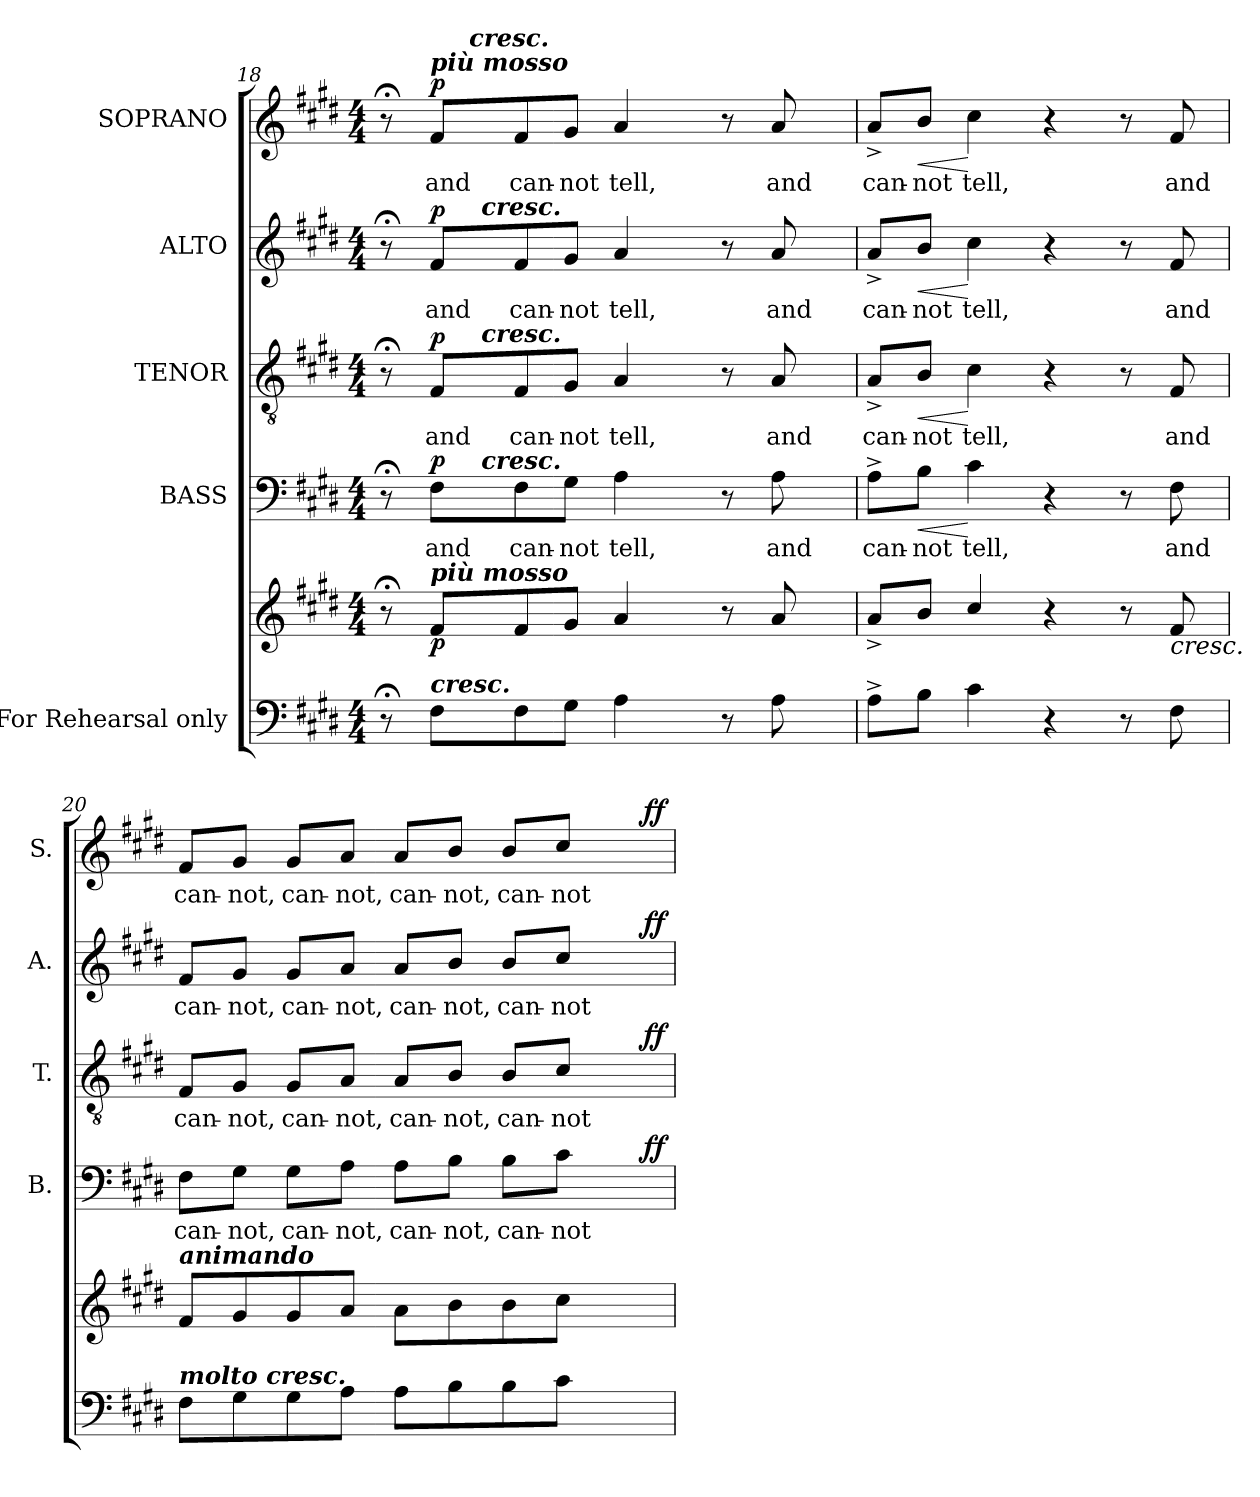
**kern	**kern	**dynam	**kern	**text	**dynam	**kern	**text	**dynam	**kern	**text	**dynam	**kern	**text	**dynam
*part5	*part5	*part5	*part4	*part4	*part4	*part3	*part3	*part3	*part2	*part2	*part2	*part1	*part1	*part1
*staff6	*staff5	*staff5/6	*staff4	*staff4	*staff4	*staff3	*staff3	*staff3	*staff2	*staff2	*staff2	*staff1	*staff1	*staff1
*I"For  Rehearsal  only	*	*	*I"BASS	*	*	*I"TENOR	*	*	*I"ALTO	*	*	*I"SOPRANO	*	*
*	*	*	*I'B.	*	*	*I'T.	*	*	*I'A.	*	*	*I'S.	*	*
*clefF4	*clefG2	*	*clefF4	*	*	*clefGv2	*	*	*clefG2	*	*	*clefG2	*	*
*	*	*	*	*	*	*ITrd7c12	*	*	*	*	*	*	*	*
*k[f#c#g#d#]	*k[f#c#g#d#]	*	*k[f#c#g#d#]	*	*	*k[f#c#g#d#]	*	*	*k[f#c#g#d#]	*	*	*k[f#c#g#d#]	*	*
*E:	*E:	*	*E:	*	*	*E:	*	*	*E:	*	*	*E:	*	*
*M4/4	*M4/4	*	*M4/4	*	*	*M4/4	*	*	*M4/4	*	*	*M4/4	*	*
=18	=18	=18	=18	=18	=18	=18	=18	=18	=18	=18	=18	=18	=18	=18
*	*	*	*^	*	*	*^	*	*	*^	*	*	*^	*	*
8r;	8r;	.	8r;	8ryy	.	.	8r;	8ryy	.	.	8r;	8ryy	.	.	8r;	8ryy	.	.
!	!	!	!	!	!LO:LY:b:color=#000000	!	!	!	!	!	!	!	!	!	!	!	!	!
!	!	!	!	!	!	!	!	!	!LO:LY:b:color=#000000	!	!	!	!	!	!	!	!	!
!	!	!	!	!	!	!	!	!	!	!	!	!	!LO:LY:b:color=#000000	!	!	!	!	!
!	!	!	!	!	!	!	!	!	!	!	!	!	!	!	!LO:TX:a:Bi:t=più mosso	!	!	!
!	!LO:TX:a:Bi:t=più mosso	!	!	!	!	!	!	!	!	!	!	!	!	!	!	!	!	!
!LO:TX:a:Bi:t=cresc.	!	!	!	!	!	!	!	!	!	!	!	!	!	!	!	!	!	!
!	!	!	!	!	!	!	!	!	!	!	!	!	!	!	!	!	!LO:LY:b:color=#000000	!
8F#i\L	8f#i/L	p	8F#i\L	32ryy	and	p	8FF#i/L	32ryy	and	p	8f#i/L	32ryy	and	p	8f#i/L	32ryy	and	p
.	.	.	.	64...ryy	.	.	.	64...ryy	.	.	.	64...ryy	.	.	.	64ryy	.	.
.	.	.	.	.	.	.	.	.	.	.	.	.	.	.	.	512ryy	.	.
!	!	!	!	!	!	!	!	!	!	!	!	!	!	!	!	!LO:TX:a:Bi:t=cresc.	!	!
.	.	.	.	.	.	.	.	.	.	.	.	.	.	.	.	2ryy	.	.
!	!	!	!	!	!	!	!	!	!	!	!	!LO:TX:a:Bi:t=cresc.	!	!	!	!	!	!
!	!	!	!	!	!	!	!	!LO:TX:a:Bi:t=cresc.	!	!	!	!	!	!	!	!	!	!
!	!	!	!	!LO:TX:a:Bi:t=cresc.	!	!	!	!	!	!	!	!	!	!	!	!	!	!
.	.	.	.	2ryy	.	.	.	2ryy	.	.	.	2ryy	.	.	.	.	.	.
!	!	!	!	!	!LO:LY:b:color=#000000	!	!	!	!	!	!	!	!	!	!	!	!	!
!	!	!	!	!	!	!	!	!	!LO:LY:b:color=#000000	!	!	!	!	!	!	!	!	!
!	!	!	!	!	!	!	!	!	!	!	!	!	!LO:LY:b:color=#000000	!	!	!	!	!
!	!	!	!	!	!	!	!	!	!	!	!	!	!	!	!	!	!LO:LY:b:color=#000000	!
8F#i\	8f#i/	.	8F#i\	.	can-	.	8FF#i/	.	can-	.	8f#i/	.	can-	.	8f#i/	.	can-	.
!	!	!	!	!	!LO:LY:b:color=#000000	!	!	!	!	!	!	!	!	!	!	!	!	!
!	!	!	!	!	!	!	!	!	!LO:LY:b:color=#000000	!	!	!	!	!	!	!	!	!
!	!	!	!	!	!	!	!	!	!	!	!	!	!LO:LY:b:color=#000000	!	!	!	!	!
!	!	!	!	!	!	!	!	!	!	!	!	!	!	!	!	!	!LO:LY:b:color=#000000	!
8G#i\J	8g#i/J	.	8G#i\J	.	-not	.	8GG#i/J	.	-not	.	8g#i/J	.	-not	.	8g#i/J	.	-not	.
!	!	!	!	!	!LO:LY:b:color=#000000	!	!	!	!	!	!	!	!	!	!	!	!	!
!	!	!	!	!	!	!	!	!	!LO:LY:b:color=#000000	!	!	!	!	!	!	!	!	!
!	!	!	!	!	!	!	!	!	!	!	!	!	!LO:LY:b:color=#000000	!	!	!	!	!
!	!	!	!	!	!	!	!	!	!	!	!	!	!	!	!	!	!LO:LY:b:color=#000000	!
4Ai\	4ai/	.	4Ai\	.	tell,	.	4AAi/	.	tell,	.	4ai/	.	tell,	.	4ai/	.	tell,	.
.	.	.	.	.	.	.	.	.	.	.	.	.	.	.	.	4ryy	.	.
.	.	.	.	4ryy	.	.	.	4ryy	.	.	.	4ryy	.	.	.	.	.	.
8r	8r	.	8r	.	.	.	8r	.	.	.	8r	.	.	.	8r	.	.	.
!	!	!	!	!	!LO:LY:b:color=#000000	!	!	!	!	!	!	!	!	!	!	!	!	!
!	!	!	!	!	!	!	!	!	!LO:LY:b:color=#000000	!	!	!	!	!	!	!	!	!
!	!	!	!	!	!	!	!	!	!	!	!	!	!LO:LY:b:color=#000000	!	!	!	!	!
!	!	!	!	!	!	!	!	!	!	!	!	!	!	!	!	!	!LO:LY:b:color=#000000	!
8Ai\	8ai/	.	8Ai\	.	and	.	8AAi/	.	and	.	8ai/	.	and	.	8ai/	.	and	.
.	.	.	.	.	.	.	.	.	.	.	.	.	.	.	.	16ryy	.	.
.	.	.	.	16ryy	.	.	.	16ryy	.	.	.	16ryy	.	.	.	.	.	.
.	.	.	.	.	.	.	.	.	.	.	.	.	.	.	.	128..ryy	.	.
.	.	.	.	512ryy	.	.	.	512ryy	.	.	.	512ryy	.	.	.	.	.	.
*	*	*	*v	*v	*	*	*	*	*	*	*v	*v	*	*	*v	*v	*	*
*	*	*	*	*	*	*v	*v	*	*	*	*	*	*	*	*
=19	=19	=19	=19	=19	=19	=19	=19	=19	=19	=19	=19	=19	=19	=19
*	*	*	*^	*	*	*^	*	*	*^	*	*	*^	*	*
!	!	!	!	!	!LO:LY:b:color=#000000	!	!	!	!	!	!	!	!	!	!	!	!	!
*	*	*	*v	*v	*	*	*	*	*	*	*v	*v	*	*	*v	*v	*	*
*	*	*	*	*	*	*v	*v	*	*	*	*	*	*	*	*
*	*	*	*^	*	*	*^	*	*	*^	*	*	*^	*	*
!	!	!	!	!	!	!	!	!	!LO:LY:b:color=#000000	!	!	!	!	!	!	!	!	!
*	*	*	*v	*v	*	*	*	*	*	*	*v	*v	*	*	*v	*v	*	*
*	*	*	*	*	*	*v	*v	*	*	*	*	*	*	*	*
*	*	*	*^	*	*	*^	*	*	*^	*	*	*^	*	*
!	!	!	!	!	!	!	!	!	!	!	!	!	!LO:LY:b:color=#000000	!	!	!	!	!
*	*	*	*v	*v	*	*	*	*	*	*	*v	*v	*	*	*v	*v	*	*
*	*	*	*	*	*	*v	*v	*	*	*	*	*	*	*	*
*	*	*	*^	*	*	*^	*	*	*^	*	*	*^	*	*
!	!	!	!	!	!	!	!	!	!	!	!	!	!	!	!	!	!LO:LY:b:color=#000000	!
*	*	*	*v	*v	*	*	*	*	*	*	*v	*v	*	*	*v	*v	*	*
*	*	*	*	*	*	*v	*v	*	*	*	*	*	*	*	*
8A^i\L	8a^i/L	.	8A^i\L	can-	.	8AA^i/L	can-	.	8a^i/L	can-	.	8a^i/L	can-	.
!	!	!	!	!LO:LY:b:color=#000000	!LO:HP:b	!	!	!	!	!	!	!	!	!
!	!	!	!	!	!	!	!LO:LY:b:color=#000000	!LO:HP:b	!	!	!	!	!	!
!	!	!	!	!	!	!	!	!	!	!LO:LY:b:color=#000000	!LO:HP:b	!	!	!
!	!	!	!	!	!	!	!	!	!	!	!	!	!LO:LY:b:color=#000000	!LO:HP:b
8Bi\J	8bi/J	[	8Bi\J	-not	<	8BBi/J	-not	<	8bi/J	-not	<	8bi/J	-not	<
!	!	!	!	!LO:LY:b:color=#000000	!	!	!	!	!	!	!	!	!	!
!	!	!	!	!	!	!	!LO:LY:b:color=#000000	!	!	!	!	!	!	!
!	!	!	!	!	!	!	!	!	!	!LO:LY:b:color=#000000	!	!	!	!
!	!	!	!	!	!	!	!	!	!	!	!	!	!LO:LY:b:color=#000000	!
4c#i\	4cc#i/	.	4c#i\	tell,	[	4C#i\	tell,	[	4cc#i\	tell,	[	4cc#i\	tell,	[
4r	4r	.	4r	.	.	4r	.	.	4r	.	.	4r	.	.
8r	8r	.	8r	.	.	8r	.	.	8r	.	.	8r	.	.
!	!	!LO:HP:b	!	!	!	!	!	!	!	!	!	!	!	!
!	!	!	!	!LO:LY:b:color=#000000	!	!	!	!	!	!	!	!	!	!
!	!	!	!	!	!	!	!LO:LY:b:color=#000000	!	!	!	!	!	!	!
!	!	!	!	!	!	!	!	!	!	!LO:LY:b:color=#000000	!	!	!	!
!	!	!	!	!	!	!	!	!	!	!	!	!	!LO:LY:b:color=#000000	!
8F#i\	8f#i/	<	8F#i\	and	.	8FF#i/	and	.	8f#i/	and	.	8f#i/	and	.
!!LO:PB:g=z
=20	=20	=20	=20	=20	=20	=20	=20	=20	=20	=20	=20	=20	=20	=20
!	!	!	!	!LO:LY:b:color=#000000	!	!	!	!	!	!	!	!	!	!
!	!	!	!	!	!	!	!LO:LY:b:color=#000000	!	!	!	!	!	!	!
!	!	!	!	!	!	!	!	!	!	!LO:LY:b:color=#000000	!	!	!	!
!	!	!	!	!	!	!	!	!	!	!	!	!LO:TX:a:Bi:t=animando	!	!
!	!	!	!	!	!	!	!	!	!	!	!	!LO:TX:a:Bi:t=molto cresc.	!	!
!	!	!	!	!	!	!	!	!	!LO:TX:a:Bi:t=molto cresc.	!	!	!	!	!
!	!	!	!	!	!	!LO:TX:a:Bi:t=molto cresc.	!	!	!	!	!	!	!	!
!	!	!	!LO:TX:a:Bi:t=molto cresc.	!	!	!	!	!	!	!	!	!	!	!
!	!LO:TX:a:Bi:t=animando	!	!	!	!	!	!	!	!	!	!	!	!	!
!LO:TX:a:Bi:t=molto cresc.	!	!	!	!	!	!	!	!	!	!	!	!	!	!
!	!	!	!	!	!	!	!	!	!	!	!	!	!LO:LY:b:color=#000000	!
*	*	*	*^	*	*	*^	*	*	*^	*	*	*^	*	*
8F#i\L	8f#i/L	.	8F#i\L	2ryy	can-	.	8FF#i/L	2ryy	can-	.	8f#i/L	2ryy	can-	.	8f#i/L	2ryy	can-	.
!	!	!	!	!	!LO:LY:b:color=#000000	!	!	!	!	!	!	!	!	!	!	!	!	!
!	!	!	!	!	!	!	!	!	!LO:LY:b:color=#000000	!	!	!	!	!	!	!	!	!
!	!	!	!	!	!	!	!	!	!	!	!	!	!LO:LY:b:color=#000000	!	!	!	!	!
!	!	!	!	!	!	!	!	!	!	!	!	!	!	!	!	!	!LO:LY:b:color=#000000	!
8G#i\	8g#i/	.	8G#i\J	.	-not,	.	8GG#i/J	.	-not,	.	8g#i/J	.	-not,	.	8g#i/J	.	-not,	.
!	!	!	!	!	!LO:LY:b:color=#000000	!	!	!	!	!	!	!	!	!	!	!	!	!
!	!	!	!	!	!	!	!	!	!LO:LY:b:color=#000000	!	!	!	!	!	!	!	!	!
!	!	!	!	!	!	!	!	!	!	!	!	!	!LO:LY:b:color=#000000	!	!	!	!	!
!	!	!	!	!	!	!	!	!	!	!	!	!	!	!	!	!	!LO:LY:b:color=#000000	!
8G#i\	8g#i/	.	8G#i\L	.	can-	.	8GG#i/L	.	can-	.	8g#i/L	.	can-	.	8g#i/L	.	can-	.
!	!	!	!	!	!LO:LY:b:color=#000000	!	!	!	!	!	!	!	!	!	!	!	!	!
!	!	!	!	!	!	!	!	!	!LO:LY:b:color=#000000	!	!	!	!	!	!	!	!	!
!	!	!	!	!	!	!	!	!	!	!	!	!	!LO:LY:b:color=#000000	!	!	!	!	!
!	!	!	!	!	!	!	!	!	!	!	!	!	!	!	!	!	!LO:LY:b:color=#000000	!
8Ai\J	8ai/J	.	8Ai\J	.	-not,	.	8AAi/J	.	-not,	.	8ai/J	.	-not,	.	8ai/J	.	-not,	.
!	!	!	!	!	!LO:LY:b:color=#000000	!	!	!	!	!	!	!	!	!	!	!	!	!
!	!	!	!	!	!	!	!	!	!LO:LY:b:color=#000000	!	!	!	!	!	!	!	!	!
!	!	!	!	!	!	!	!	!	!	!	!	!	!LO:LY:b:color=#000000	!	!	!	!	!
!	!	!	!	!	!	!	!	!	!	!	!	!	!	!	!	!	!LO:LY:b:color=#000000	!
8Ai\L	8ai\L	.	8Ai\L	4ryy	can-	.	8AAi/L	4ryy	can-	.	8ai/L	4ryy	can-	.	8ai/L	4ryy	can-	.
!	!	!	!	!	!LO:LY:b:color=#000000	!	!	!	!	!	!	!	!	!	!	!	!	!
!	!	!	!	!	!	!	!	!	!LO:LY:b:color=#000000	!	!	!	!	!	!	!	!	!
!	!	!	!	!	!	!	!	!	!	!	!	!	!LO:LY:b:color=#000000	!	!	!	!	!
!	!	!	!	!	!	!	!	!	!	!	!	!	!	!	!	!	!LO:LY:b:color=#000000	!
8Bi\	8bi\	.	8Bi\J	.	-not,	.	8BBi/J	.	-not,	.	8bi/J	.	-not,	.	8bi/J	.	-not,	.
!	!	!	!	!	!LO:LY:b:color=#000000	!	!	!	!	!	!	!	!	!	!	!	!	!
!	!	!	!	!	!	!	!	!	!LO:LY:b:color=#000000	!	!	!	!	!	!	!	!	!
!	!	!	!	!	!	!	!	!	!	!	!	!	!LO:LY:b:color=#000000	!	!	!	!	!
!	!	!	!	!	!	!	!	!	!	!	!	!	!	!	!	!	!LO:LY:b:color=#000000	!
8Bi\	8bi\	.	8Bi\L	8ryy	can-	.	8BBi/L	8ryy	can-	.	8bi/L	8ryy	can-	.	8bi/L	8ryy	can-	.
!	!	!	!	!	!LO:LY:b:color=#000000	!	!	!	!	!	!	!	!	!	!	!	!	!
!	!	!	!	!	!	!	!	!	!LO:LY:b:color=#000000	!	!	!	!	!	!	!	!	!
!	!	!	!	!	!	!	!	!	!	!	!	!	!LO:LY:b:color=#000000	!	!	!	!	!
!	!	!	!	!	!	!	!	!	!	!	!	!	!	!	!	!	!LO:LY:b:color=#000000	!
8c#i\J	8cc#i\J	.	8c#i\J	16ryy	-not	.	8C#i/J	16ryy	-not	.	8cc#i/J	16ryy	-not	.	8cc#i/J	16ryy	-not	.
.	.	.	.	32ryy	.	.	.	32ryy	.	.	.	32ryy	.	.	.	32ryy	.	.
.	.	.	.	64ryy	.	.	.	64ryy	.	.	.	64ryy	.	.	.	64ryy	.	.
.	.	.	.	128...ryy	.	.	.	128...ryy	.	.	.	128...ryy	.	.	.	128...ryy	.	.
.	.	.	.	1024ryy	.	ff	.	1024ryy	.	ff	.	1024ryy	.	ff	.	1024ryy	.	ff
*	*	*	*v	*v	*	*	*	*	*	*	*v	*v	*	*	*v	*v	*	*
*	*	*	*	*	*	*v	*v	*	*	*	*	*	*	*	*
=	=	=	=	=	=	=	=	=	=	=	=	=	=	=
*-	*-	*-	*-	*-	*-	*-	*-	*-	*-	*-	*-	*-	*-	*-
